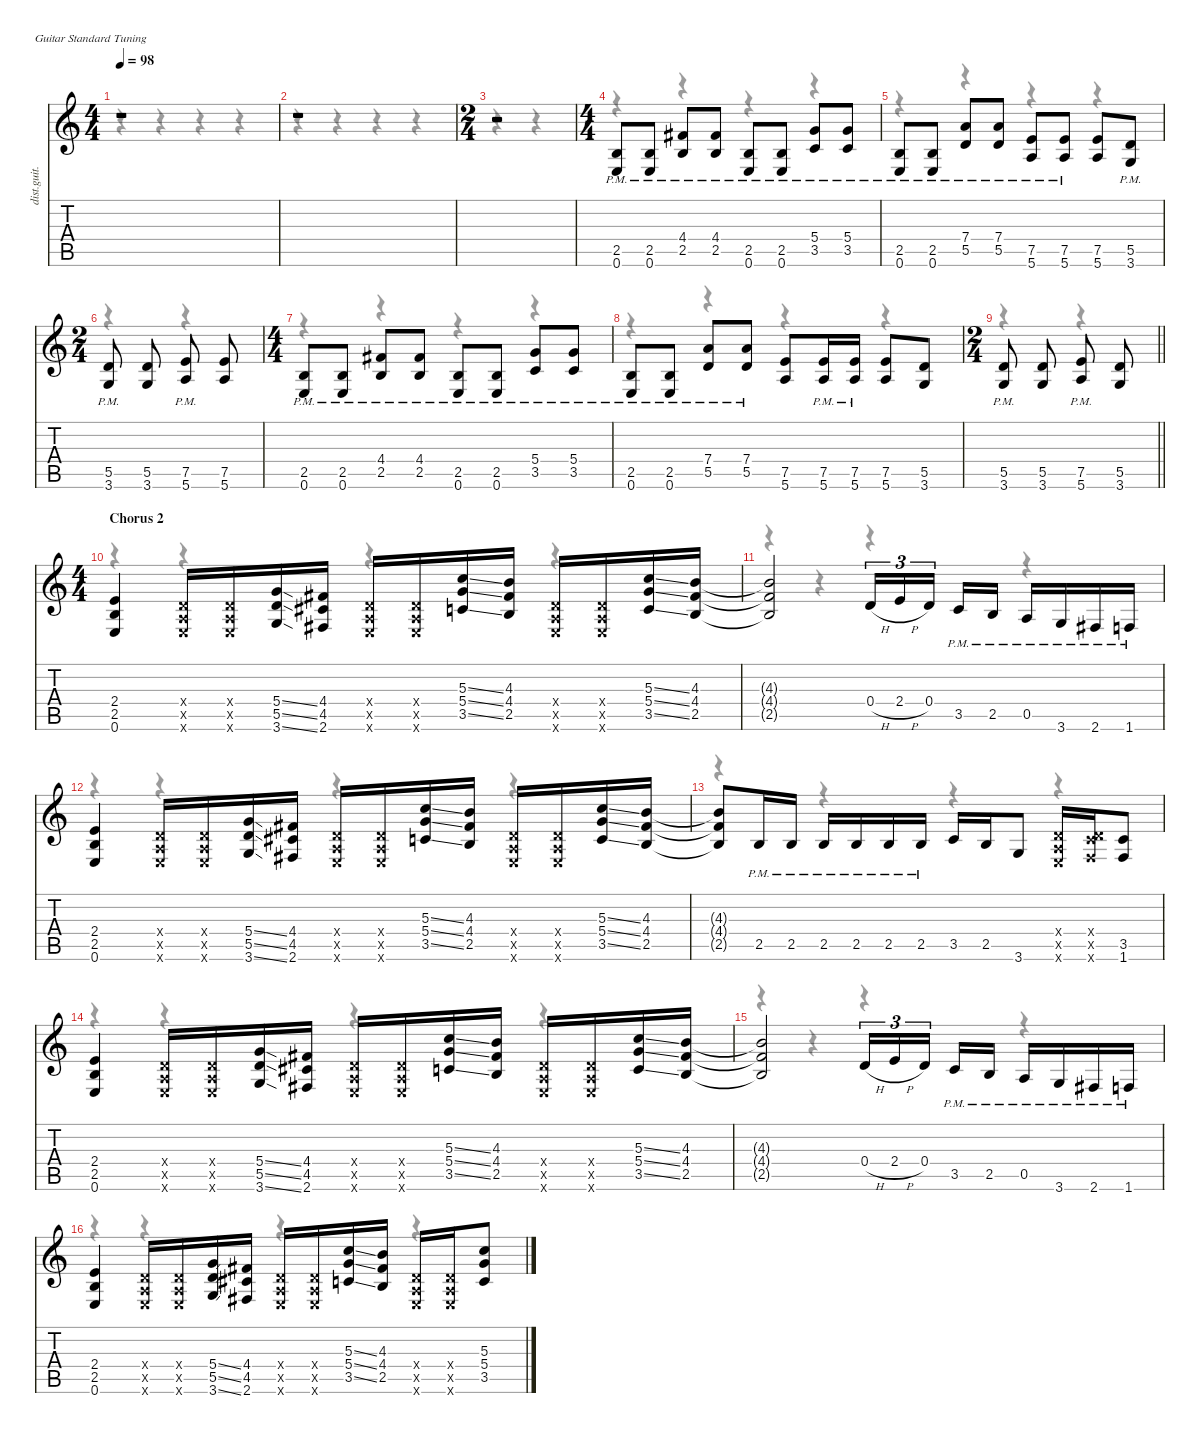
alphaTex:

\defaultSystemsLayout 4
\hideDynamics
\bracketExtendMode nobrackets
\otherSystemsTrackNameOrientation horizontal
\track ("Kirk Hammett" "dist.guit.") {instrument distortionguitar}
\staff {score tabs}
\tuning (E4 B3 G3 D3 A2 E2)
\voice
\ts (4 4)
\beaming (8 2 2 2 2)
\tempo 98
\clef g2
\ks c
r.1{dy mp beam Up} |
r.1{beam Up} |
\ts (2 4)
\beaming (8 1 1 1 1)
r.2{beam Up} |
\ts (4 4)
\beaming (8 2 2 2 2)
(2.5{pm} 0.6{pm}).8{dy f beam Up} (2.5{pm} 0.6{pm}).8{beam Up} (4.4{pm acc #} 2.5{pm}).8{beam Up} (4.4{pm acc #} 2.5{pm}).8{beam Up} (2.5{pm} 0.6{pm}).8{beam Up} (2.5{pm} 0.6{pm}).8{beam Up} (5.4{pm} 3.5{pm}).8{beam Up} (5.4{pm} 3.5{pm}).8{beam Up} |
(2.5{pm} 0.6{pm}).8{beam Up} (2.5{pm} 0.6{pm}).8{beam Up} (7.4{pm} 5.5{pm}).8{beam Up} (7.4{pm} 5.5{pm}).8{beam Up} (7.5{pm} 5.6{pm}).8{beam Up} (7.5{pm} 5.6{pm}).8{beam Up} (7.5 5.6).8{beam Up} (5.5{pm} 3.6{pm}).8{beam Up} |
\ts (2 4)
\beaming (8 1 1 1 1)
(5.5{pm} 3.6{pm}).8{beam Up} (5.5 3.6).8{beam Up} (7.5{pm} 5.6{pm}).8{beam Up} (7.5 5.6).8{beam Up} |
\ts (4 4)
\beaming (8 2 2 2 2)
(2.5{pm} 0.6{pm}).8{beam Up} (2.5{pm} 0.6{pm}).8{beam Up} (4.4{pm acc #} 2.5{pm}).8{beam Up} (4.4{pm acc #} 2.5{pm}).8{beam Up} (2.5{pm} 0.6{pm}).8{beam Up} (2.5{pm} 0.6{pm}).8{beam Up} (5.4{pm} 3.5{pm}).8{beam Up} (5.4{pm} 3.5{pm}).8{beam Up} |
(2.5{pm} 0.6{pm}).8{beam Up} (2.5{pm} 0.6{pm}).8{beam Up} (7.4{pm} 5.5{pm}).8{beam Up} (7.4{pm} 5.5{pm}).8{beam Up} (7.5 5.6).8{beam Up} (7.5{pm} 5.6{pm}).16{beam Up} (7.5{pm} 5.6{pm}).16{beam Up} (7.5 5.6).8{beam Up} (5.5 3.6).8{beam Up} |
\ts (2 4)
\beaming (8 1 1 1 1)
\barLineRight lightlight
(5.5{pm} 3.6{pm}).8{beam Up} (5.5 3.6).8{beam Up} (7.5{pm} 5.6{pm}).8{beam Up} (5.5 3.6).8{beam Up} |
\ts (4 4)
\beaming (8 2 2 2 2)
\section ("" "Chorus 2")
(2.4 2.5 0.6).4{beam Up} (0.4{x} 0.5{x} 0.6{x}).16{beam Up} (0.4{x} 0.5{x} 0.6{x}).16{beam Up} (5.4{ss} 5.5{ss} 3.6{ss}).16{beam Up} (4.4{acc #} 4.5{acc #} 2.6{acc #}).16{beam Up} (0.4{x} 0.5{x} 0.6{x}).16{beam Up} (0.4{x} 0.5{x} 0.6{x}).16{beam Up} (5.3{ss} 5.4{ss} 3.5{ss}).16{beam Up} (4.3 4.4{acc #} 2.5).16{beam Up} (0.4{x} 0.5{x} 0.6{x}).16{beam Up} (0.4{x} 0.5{x} 0.6{x}).16{beam Up} (5.3{ss} 5.4{ss} 3.5{ss}).16{beam Up} (4.3 4.4{acc #} 2.5).16{beam Up} |
(4.3{t} 4.4{t acc #} 2.5{t}).2{beam Up} 0.4{h}.16{tu (3 2) beam Up} 2.4{h}.16{tu (3 2) beam Up} 0.4.16{tu (3 2) beam Up} 3.5{pm}.16{beam Up} 2.5{pm}.16{beam Up} 0.5{pm}.16{beam Up} 3.6{pm}.16{beam Up} 2.6{pm acc #}.16{beam Up} 1.6{pm}.16{beam Up} |
(2.4 2.5 0.6).4{beam Up} (0.4{x} 0.5{x} 0.6{x}).16{beam Up} (0.4{x} 0.5{x} 0.6{x}).16{beam Up} (5.4{ss} 5.5{ss} 3.6{ss}).16{beam Up} (4.4{acc #} 4.5{acc #} 2.6{acc #}).16{beam Up} (0.4{x} 0.5{x} 0.6{x}).16{beam Up} (0.4{x} 0.5{x} 0.6{x}).16{beam Up} (5.3{ss} 5.4{ss} 3.5{ss}).16{beam Up} (4.3 4.4{acc #} 2.5).16{beam Up} (0.4{x} 0.5{x} 0.6{x}).16{beam Up} (0.4{x} 0.5{x} 0.6{x}).16{beam Up} (5.3{ss} 5.4{ss} 3.5{ss}).16{beam Up} (4.3 4.4{acc #} 2.5).16{beam Up} |
(4.3{t} 4.4{t acc #} 2.5{t}).8{beam Up} 2.5{pm}.16{beam Up} 2.5{pm}.16{beam Up} 2.5{pm}.16{beam Up} 2.5{pm}.16{beam Up} 2.5{pm}.16{beam Up} 2.5{pm}.16{beam Up} 3.5.16{beam Up} 2.5.16{beam Up} 3.6.8{beam Up} (0.4{x} 0.5{x} 0.6{x}).16{beam Up} (0.4{x} 3.5{x} 1.6{x}).16{beam Up} (3.5 1.6).8{beam Up} |
(2.4 2.5 0.6).4{beam Up} (0.4{x} 0.5{x} 0.6{x}).16{beam Up} (0.4{x} 0.5{x} 0.6{x}).16{beam Up} (5.4{ss} 5.5{ss} 3.6{ss}).16{beam Up} (4.4{acc #} 4.5{acc #} 2.6{acc #}).16{beam Up} (0.4{x} 0.5{x} 0.6{x}).16{beam Up} (0.4{x} 0.5{x} 0.6{x}).16{beam Up} (5.3{ss} 5.4{ss} 3.5{ss}).16{beam Up} (4.3 4.4{acc #} 2.5).16{beam Up} (0.4{x} 0.5{x} 0.6{x}).16{beam Up} (0.4{x} 0.5{x} 0.6{x}).16{beam Up} (5.3{ss} 5.4{ss} 3.5{ss}).16{beam Up} (4.3 4.4{acc #} 2.5).16{beam Up} |
(4.3{t} 4.4{t acc #} 2.5{t}).2{beam Up} 0.4{h}.16{tu (3 2) beam Up} 2.4{h}.16{tu (3 2) beam Up} 0.4.16{tu (3 2) beam Up} 3.5{pm}.16{beam Up} 2.5{pm}.16{beam Up} 0.5{pm}.16{beam Up} 3.6{pm}.16{beam Up} 2.6{pm acc #}.16{beam Up} 1.6{pm}.16{beam Up} |
(2.4 2.5 0.6).4{beam Up} (0.4{x} 0.5{x} 0.6{x}).16{beam Up} (0.4{x} 0.5{x} 0.6{x}).16{beam Up} (5.4{ss} 5.5{ss} 3.6{ss}).16{beam Up} (4.4{acc #} 4.5{acc #} 2.6{acc #}).16{beam Up} (0.4{x} 0.5{x} 0.6{x}).16{beam Up} (0.4{x} 0.5{x} 0.6{x}).16{beam Up} (5.3{ss} 5.4{ss} 3.5{ss}).16{beam Up} (4.3 4.4{acc #} 2.5).16{beam Up} (0.4{x} 0.5{x} 0.6{x}).16{beam Up} (0.4{x} 0.5{x} 0.6{x}).16{beam Up} (5.3{ss} 5.4{ss} 3.5{ss}).8{beam Up}
\voice
\clef g2
\ottava regular
\simile none
\ks c
r.4{dy mf beam Down} r.4{beam Down} r.4{beam Down} r.4{beam Down} |
r.4{beam Down} r.4{beam Down} r.4{beam Down} r.4{beam Down} |
r.4{beam Down} r.4{beam Down} |
r.4{beam Down} r.4{beam Down} r.4{beam Down} r.4{beam Down} |
r.4{beam Down} r.4{beam Down} r.4{beam Down} r.4{beam Down} |
r.4{beam Down} r.4{beam Down} |
r.4{beam Down} r.4{beam Down} r.4{beam Down} r.4{beam Down} |
r.4{beam Down} r.4{beam Down} r.4{beam Down} r.4{beam Down} |
\barLineRight lightlight
r.4{beam Down} r.4{beam Down} |
r.4{beam Down} r.4{beam Down} r.4{beam Down} r.4{beam Down} |
r.4{beam Down} r.4{beam Down} r.4{beam Down} r.4{beam Down} |
r.4{beam Down} r.4{beam Down} r.4{beam Down} r.4{beam Down} |
r.4{beam Down} r.4{beam Down} r.4{beam Down} r.4{beam Down} |
r.4{beam Down} r.4{beam Down} r.4{beam Down} r.4{beam Down} |
r.4{beam Down} r.4{beam Down} r.4{beam Down} r.4{beam Down} |
r.4{beam Down} r.4{beam Down} r.4{beam Down} r.4{beam Down}
